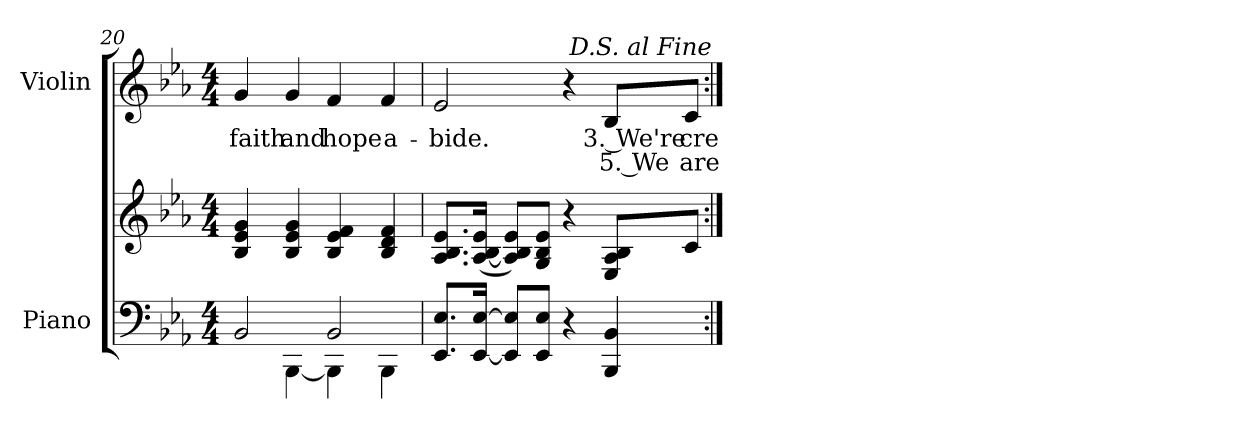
**kern	**kern	**kern	**text	**text
*part2	*part2	*part1	*part1	*part1
*staff3	*staff2	*staff1	*staff1	*staff1
*I"Piano	*	*I"Violin	*	*
*I'Pno	*	*I'Vln	*	*
!!LO:LB:g=z
*clefF4	*clefG2	*clefG2	*	*
*k[b-e-a-]	*k[b-e-a-]	*k[b-e-a-]	*	*
*M4/4	*M4/4	*M4/4	*	*
=20	=20	=20	=20	=20
*^	*	*	*	*
!	!	!	!	!LO:LY:b	!
2BB-/	4ryy	4B-/ 4e-/ 4g/	4g/	faith	.
!	!	!	!	!LO:LY:b	!
.	[<4BBB-\	4B-/ 4e-/ 4g/	4g/	and	.
!	!	!	!	!LO:LY:b	!
2BB-/	4BBB-\]	4B-/ 4e-/ 4f/	4f/	hope	.
!	!	!	!	!LO:LY:b	!
.	4BBB-\	4B-/ 4d/ 4f/	4f/	a-	.
=21	=21	=21	=21	=21	=21
!	!	!	!	!LO:LY:b	!
*v	*v	*	*	*	*
8.EE-/ 8.E-/L	8.A-/ 8.B-/ 8.e-/L	2e-/	-bide.	.
[<16EE-/ [>16E-/Jk	(>[<16A-/ 16B-/ 16e-/Jk	.	.	.
8EE-/] 8E-/]L	8A-/] 8B-/ 8e-/L)	.	.	.
8EE-/ 8E-/J	8G/ 8B-/ 8e-/J	.	.	.
4r	4r	4r	.	.
!	!	!	!LO:LY:b	!LO:LY:b
4BBB-/ 4BB-/	8E-/ 8A-/ 8B-/L	8B-/L	3. We're	5. We
!	!	!	!LO:LY:b	!LO:LY:b
.	8c/J	8c/J	cre-	are
!	!	!LO:TX:a:t=<i>D.S. al Fine</i>	!	!
=:|!	=:|!	=:|!	=:|!	=:|!
*-	*-	*-	*-	*-
